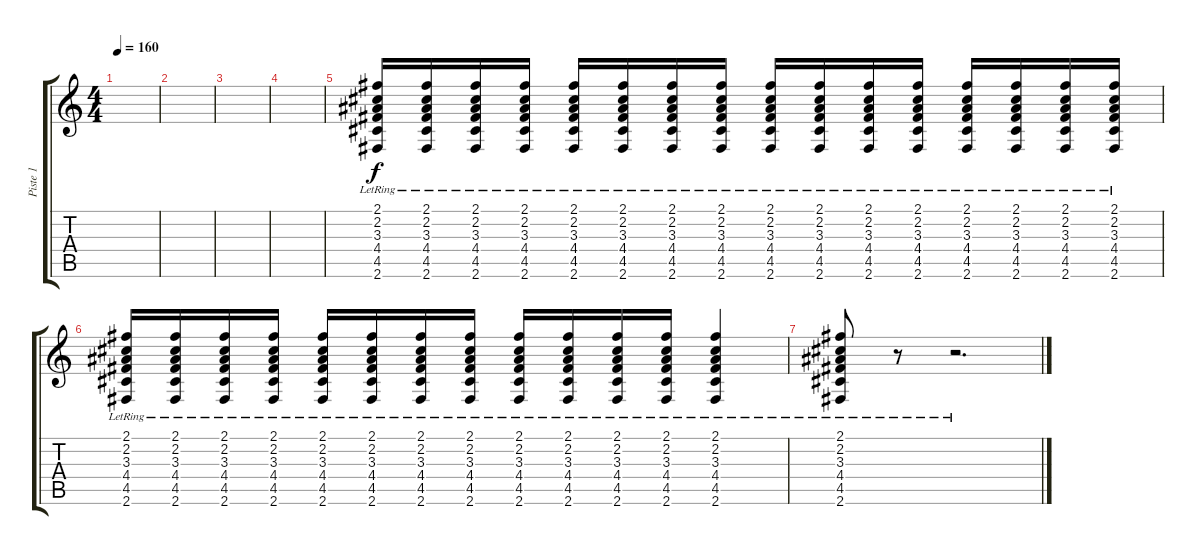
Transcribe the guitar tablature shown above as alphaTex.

\track ("Piste 1" "Piste 1") {instrument acousticguitarsteel}
\staff {score tabs}
\tuning (E4 B3 G3 D3 A2 E2) {hide}
\ts (4 4)
\tempo 160
\clef g2
\ks c
|
|
|
|
(2.1{lr} 2.2{lr} 3.3{lr} 4.4{lr} 4.5{lr} 2.6{lr}).16 (2.1{lr} 2.2{lr} 3.3{lr} 4.4{lr} 4.5{lr} 2.6{lr}).16 (2.1{lr} 2.2{lr} 3.3{lr} 4.4{lr} 4.5{lr} 2.6{lr}).16 (2.1{lr} 2.2{lr} 3.3{lr} 4.4{lr} 4.5{lr} 2.6{lr}).16 (2.1{lr} 2.2{lr} 3.3{lr} 4.4{lr} 4.5{lr} 2.6{lr}).16 (2.1{lr} 2.2{lr} 3.3{lr} 4.4{lr} 4.5{lr} 2.6{lr}).16 (2.1{lr} 2.2{lr} 3.3{lr} 4.4{lr} 4.5{lr} 2.6{lr}).16 (2.1{lr} 2.2{lr} 3.3{lr} 4.4{lr} 4.5{lr} 2.6{lr}).16 (2.1{lr} 2.2{lr} 3.3{lr} 4.4{lr} 4.5{lr} 2.6{lr}).16 (2.1{lr} 2.2{lr} 3.3{lr} 4.4{lr} 4.5{lr} 2.6{lr}).16 (2.1{lr} 2.2{lr} 3.3{lr} 4.4{lr} 4.5{lr} 2.6{lr}).16 (2.1{lr} 2.2{lr} 3.3{lr} 4.4{lr} 4.5{lr} 2.6{lr}).16 (2.1{lr} 2.2{lr} 3.3{lr} 4.4{lr} 4.5{lr} 2.6{lr}).16 (2.1{lr} 2.2{lr} 3.3{lr} 4.4{lr} 4.5{lr} 2.6{lr}).16 (2.1{lr} 2.2{lr} 3.3{lr} 4.4{lr} 4.5{lr} 2.6{lr}).16 (2.1{lr} 2.2{lr} 3.3{lr} 4.4{lr} 4.5{lr} 2.6{lr}).16 |
(2.1{lr} 2.2{lr} 3.3{lr} 4.4{lr} 4.5{lr} 2.6{lr}).16 (2.1{lr} 2.2{lr} 3.3{lr} 4.4{lr} 4.5{lr} 2.6{lr}).16 (2.1{lr} 2.2{lr} 3.3{lr} 4.4{lr} 4.5{lr} 2.6{lr}).16 (2.1{lr} 2.2{lr} 3.3{lr} 4.4{lr} 4.5{lr} 2.6{lr}).16 (2.1{lr} 2.2{lr} 3.3{lr} 4.4{lr} 4.5{lr} 2.6{lr}).16 (2.1{lr} 2.2{lr} 3.3{lr} 4.4{lr} 4.5{lr} 2.6{lr}).16 (2.1{lr} 2.2{lr} 3.3{lr} 4.4{lr} 4.5{lr} 2.6{lr}).16 (2.1{lr} 2.2{lr} 3.3{lr} 4.4{lr} 4.5{lr} 2.6{lr}).16 (2.1{lr} 2.2{lr} 3.3{lr} 4.4{lr} 4.5{lr} 2.6{lr}).16 (2.1{lr} 2.2{lr} 3.3{lr} 4.4{lr} 4.5{lr} 2.6{lr}).16 (2.1{lr} 2.2{lr} 3.3{lr} 4.4{lr} 4.5{lr} 2.6{lr}).16 (2.1{lr} 2.2{lr} 3.3{lr} 4.4{lr} 4.5{lr} 2.6{lr}).16 (2.1{lr} 2.2{lr} 3.3{lr} 4.4{lr} 4.5{lr} 2.6{lr}).4 |
(2.1{lr} 2.2{lr} 3.3{lr} 4.4{lr} 4.5{lr} 2.6{lr}).8 r.8 r.2{d}
